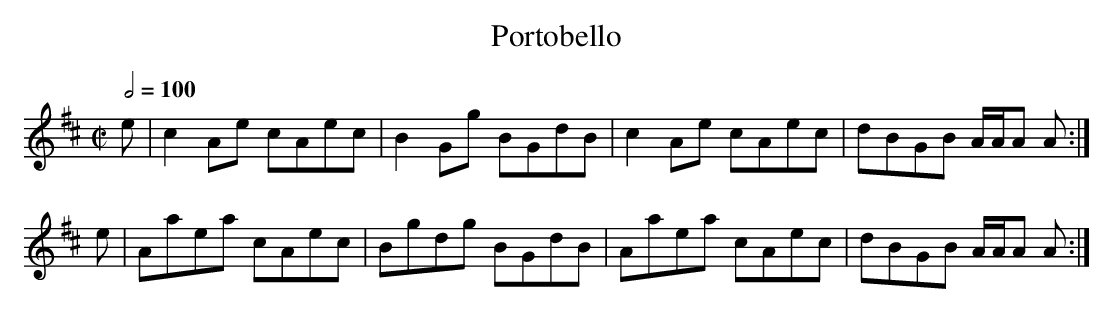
X:1
T:Portobello
M:C|
L:1/8
Q:1/2=100
K:A Mixolydian
e|c2Ae cAec|B2Gg BGdB|c2Ae cAec|dBGB A/A/A A:|
e|Aaea cAec|Bgdg BGdB|Aaea cAec|dBGB A/A/A A:|
